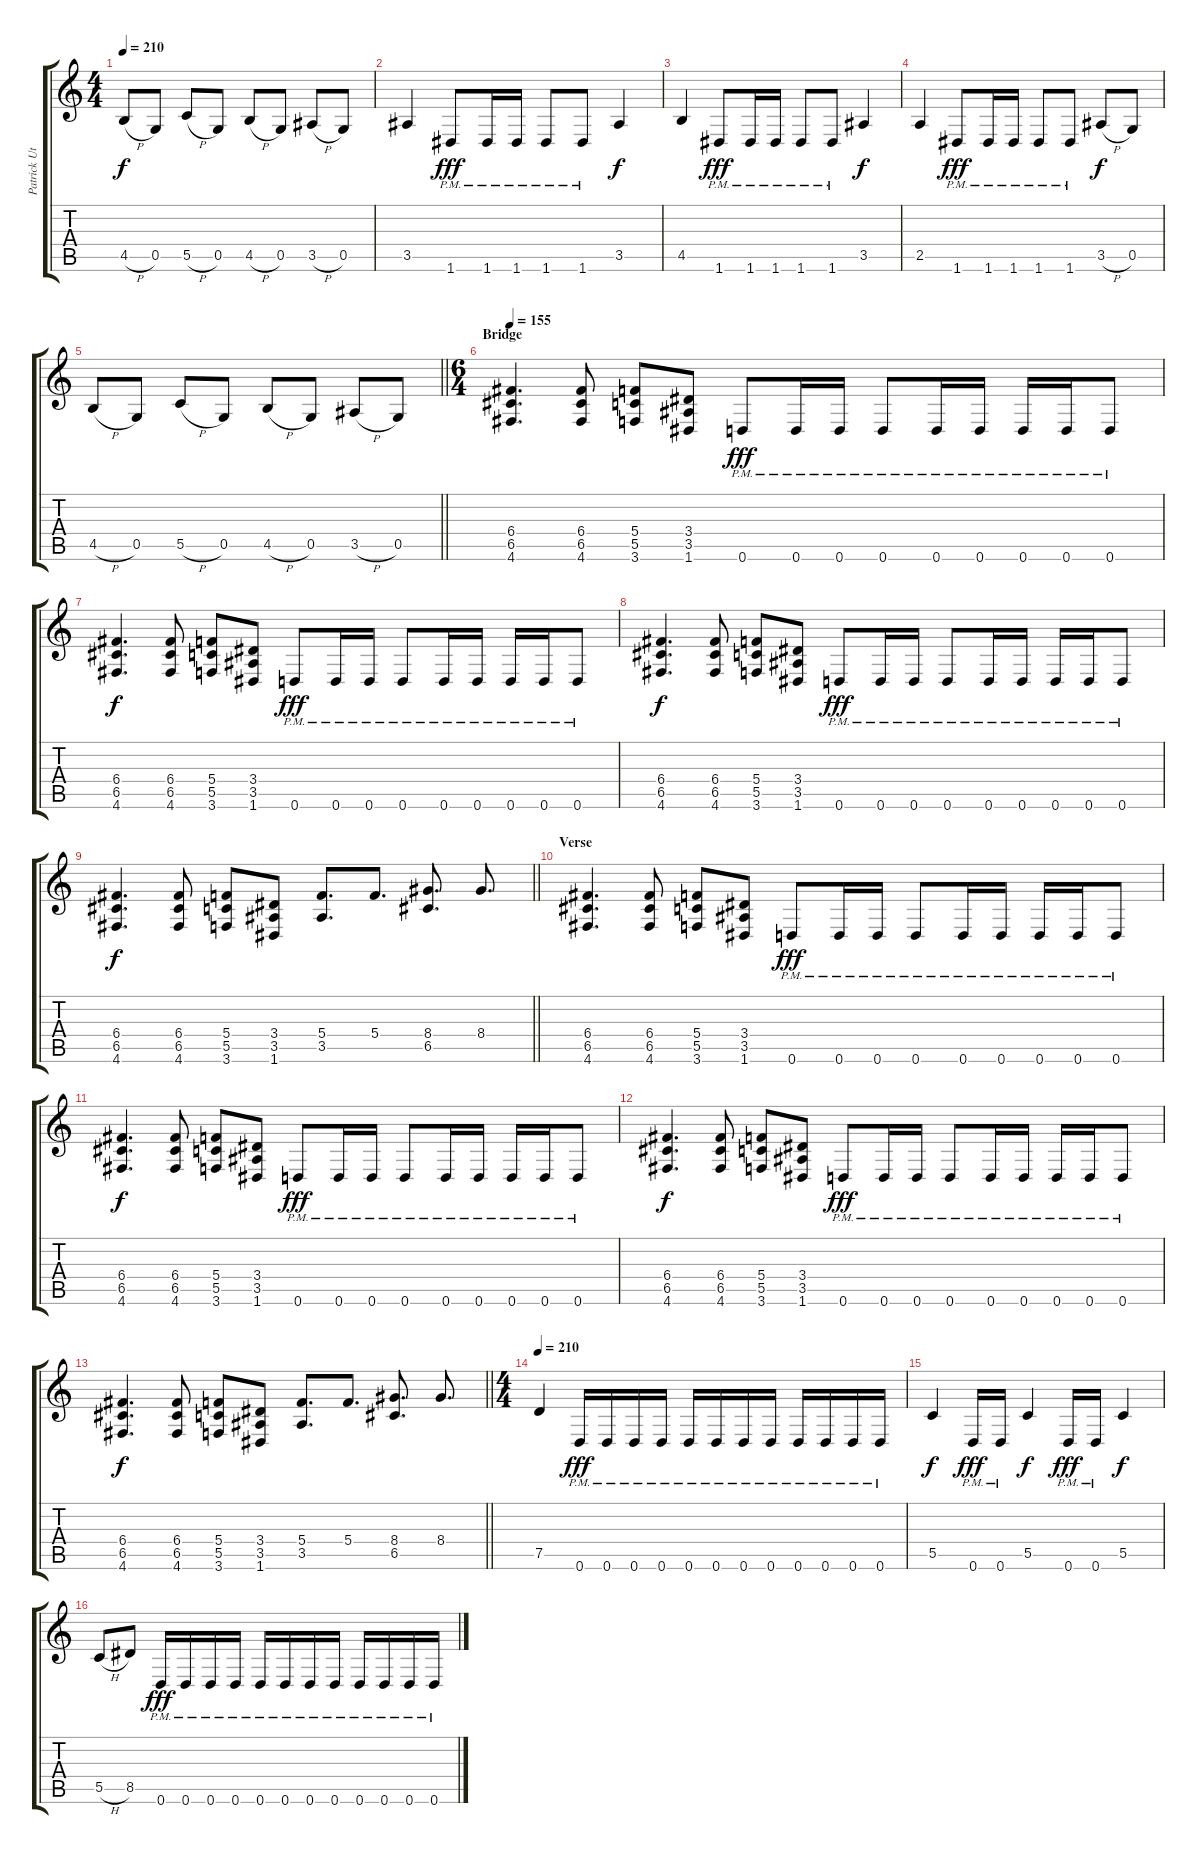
\track ("Patrick Uterwijk" "Patrick Ut") {instrument distortionguitar}
\staff {score tabs}
\tuning (D4 A3 F3 C3 G2 D2) {hide}
\ts (4 4)
\tempo 210
\clef g2
\ks c
4.5{h}.8{dy f} 0.5.8 5.5{h}.8 0.5.8 4.5{h}.8 0.5.8 3.5{h}.8 0.5.8 |
3.5.4 1.6{pm}.8{dy fff} 1.6{pm}.16 1.6{pm}.16 1.6{pm}.8 1.6{pm}.8 3.5.4{dy f} |
4.5.4 1.6{pm}.8{dy fff} 1.6{pm}.16 1.6{pm}.16 1.6{pm}.8 1.6{pm}.8 3.5.4{dy f} |
2.5.4 1.6{pm}.8{dy fff} 1.6{pm}.16 1.6{pm}.16 1.6{pm}.8 1.6{pm}.8 3.5{h}.8{dy f} 0.5.8 |
\barLineRight lightlight
4.5{h}.8 0.5.8 5.5{h}.8 0.5.8 4.5{h}.8 0.5.8 3.5{h}.8 0.5.8 |
\ts (6 4)
\section ("" "Bridge")
\tempo 155
(6.4 6.5 4.6).4{d} (6.4 6.5 4.6).8 (5.4 5.5 3.6).8 (3.4 3.5 1.6).8 0.6{pm}.8{dy fff} 0.6{pm}.16 0.6{pm}.16 0.6{pm}.8 0.6{pm}.16 0.6{pm}.16 0.6{pm}.16 0.6{pm}.16 0.6{pm}.8 |
(6.4 6.5 4.6).4{d dy f} (6.4 6.5 4.6).8 (5.4 5.5 3.6).8 (3.4 3.5 1.6).8 0.6{pm}.8{dy fff} 0.6{pm}.16 0.6{pm}.16 0.6{pm}.8 0.6{pm}.16 0.6{pm}.16 0.6{pm}.16 0.6{pm}.16 0.6{pm}.8 |
(6.4 6.5 4.6).4{d dy f} (6.4 6.5 4.6).8 (5.4 5.5 3.6).8 (3.4 3.5 1.6).8 0.6{pm}.8{dy fff} 0.6{pm}.16 0.6{pm}.16 0.6{pm}.8 0.6{pm}.16 0.6{pm}.16 0.6{pm}.16 0.6{pm}.16 0.6{pm}.8 |
\barLineRight lightlight
(6.4 6.5 4.6).4{d dy f} (6.4 6.5 4.6).8 (5.4 5.5 3.6).8 (3.4 3.5 1.6).8 (5.4 3.5).8{d} 5.4.8{d} (8.4 6.5).8{d} 8.4.8{d} |
\section ("" "Verse")
(6.4 6.5 4.6).4{d} (6.4 6.5 4.6).8 (5.4 5.5 3.6).8 (3.4 3.5 1.6).8 0.6{pm}.8{dy fff} 0.6{pm}.16 0.6{pm}.16 0.6{pm}.8 0.6{pm}.16 0.6{pm}.16 0.6{pm}.16 0.6{pm}.16 0.6{pm}.8 |
(6.4 6.5 4.6).4{d dy f} (6.4 6.5 4.6).8 (5.4 5.5 3.6).8 (3.4 3.5 1.6).8 0.6{pm}.8{dy fff} 0.6{pm}.16 0.6{pm}.16 0.6{pm}.8 0.6{pm}.16 0.6{pm}.16 0.6{pm}.16 0.6{pm}.16 0.6{pm}.8 |
(6.4 6.5 4.6).4{d dy f} (6.4 6.5 4.6).8 (5.4 5.5 3.6).8 (3.4 3.5 1.6).8 0.6{pm}.8{dy fff} 0.6{pm}.16 0.6{pm}.16 0.6{pm}.8 0.6{pm}.16 0.6{pm}.16 0.6{pm}.16 0.6{pm}.16 0.6{pm}.8 |
\barLineRight lightlight
(6.4 6.5 4.6).4{d dy f} (6.4 6.5 4.6).8 (5.4 5.5 3.6).8 (3.4 3.5 1.6).8 (5.4 3.5).8{d} 5.4.8{d} (8.4 6.5).8{d} 8.4.8{d} |
\ts (4 4)
\tempo 210
7.5.4 0.6{pm}.16{dy fff} 0.6{pm}.16 0.6{pm}.16 0.6{pm}.16 0.6{pm}.16 0.6{pm}.16 0.6{pm}.16 0.6{pm}.16 0.6{pm}.16 0.6{pm}.16 0.6{pm}.16 0.6{pm}.16 |
5.5.4{dy f} 0.6{pm}.16{dy fff} 0.6{pm}.16 5.5.4{dy f} 0.6{pm}.16{dy fff} 0.6{pm}.16 5.5.4{dy f} |
5.5{h}.8 8.5.8 0.6{pm}.16{dy fff} 0.6{pm}.16 0.6{pm}.16 0.6{pm}.16 0.6{pm}.16 0.6{pm}.16 0.6{pm}.16 0.6{pm}.16 0.6{pm}.16 0.6{pm}.16 0.6{pm}.16 0.6{pm}.16
